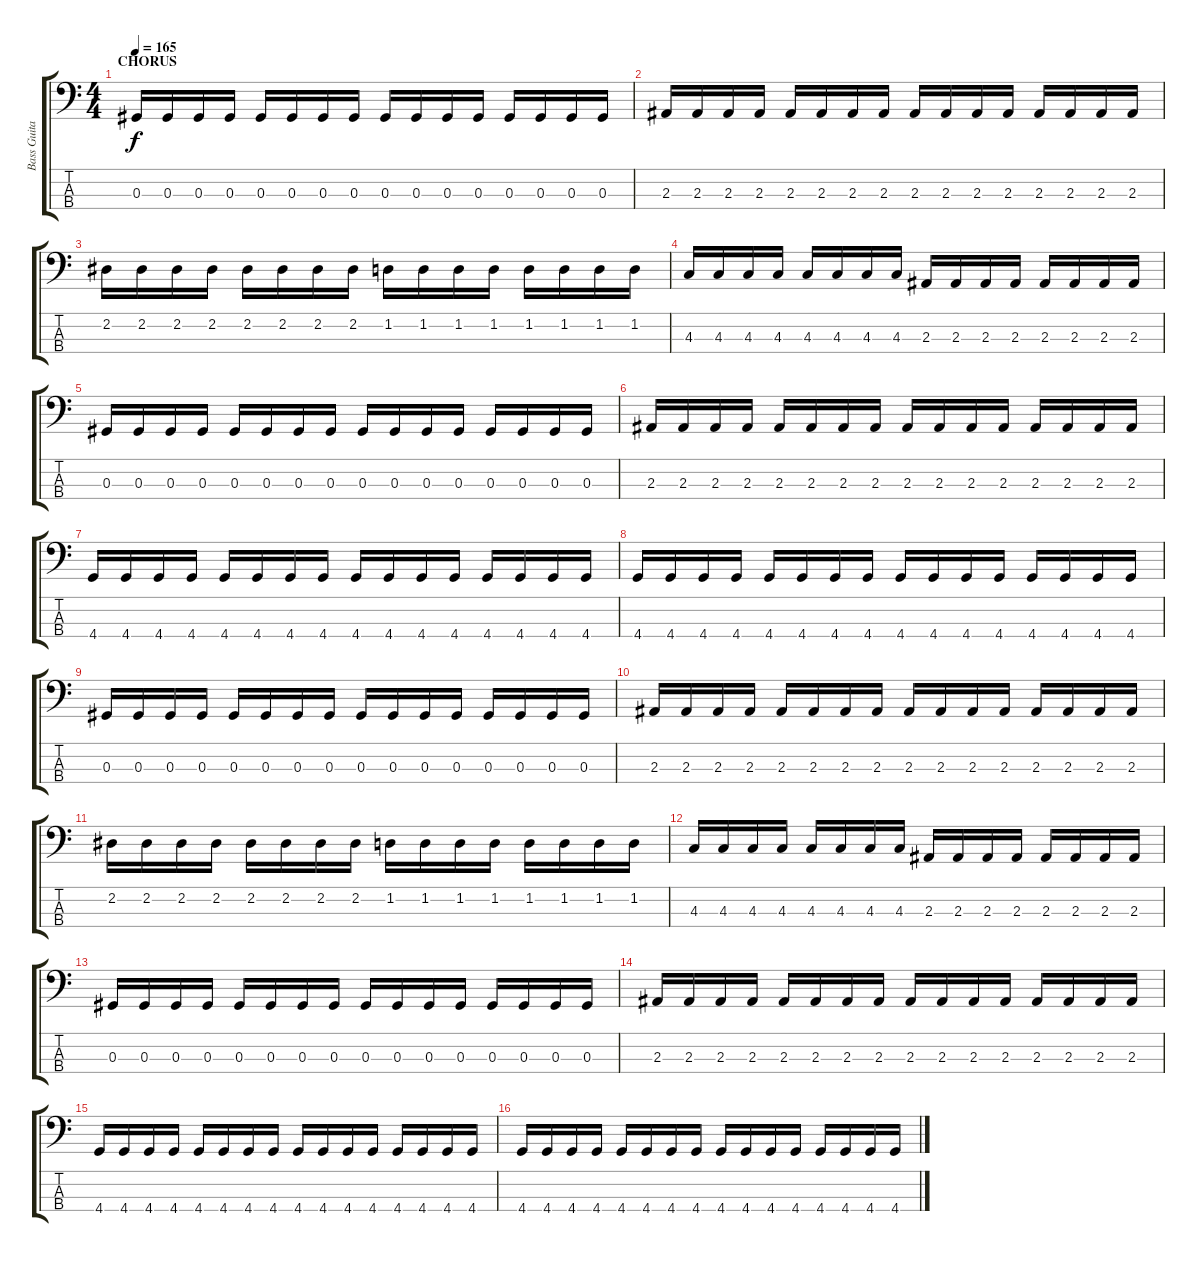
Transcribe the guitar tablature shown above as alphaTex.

\track ("Bass Guitar" "Bass Guita") {instrument electricbasspick}
\staff {score tabs}
\tuning (Gb2 Db2 Ab1 Eb1) {hide}
\ts (4 4)
\section ("" "CHORUS ")
\tempo 165
\clef f4
\ks c
0.3.16{dy f} 0.3.16 0.3.16 0.3.16 0.3.16 0.3.16 0.3.16 0.3.16 0.3.16 0.3.16 0.3.16 0.3.16 0.3.16 0.3.16 0.3.16 0.3.16 |
2.3.16 2.3.16 2.3.16 2.3.16 2.3.16 2.3.16 2.3.16 2.3.16 2.3.16 2.3.16 2.3.16 2.3.16 2.3.16 2.3.16 2.3.16 2.3.16 |
2.2.16 2.2.16 2.2.16 2.2.16 2.2.16 2.2.16 2.2.16 2.2.16 1.2.16 1.2.16 1.2.16 1.2.16 1.2.16 1.2.16 1.2.16 1.2.16 |
4.3.16 4.3.16 4.3.16 4.3.16 4.3.16 4.3.16 4.3.16 4.3.16 2.3.16 2.3.16 2.3.16 2.3.16 2.3.16 2.3.16 2.3.16 2.3.16 |
0.3.16 0.3.16 0.3.16 0.3.16 0.3.16 0.3.16 0.3.16 0.3.16 0.3.16 0.3.16 0.3.16 0.3.16 0.3.16 0.3.16 0.3.16 0.3.16 |
2.3.16 2.3.16 2.3.16 2.3.16 2.3.16 2.3.16 2.3.16 2.3.16 2.3.16 2.3.16 2.3.16 2.3.16 2.3.16 2.3.16 2.3.16 2.3.16 |
4.4.16 4.4.16 4.4.16 4.4.16 4.4.16 4.4.16 4.4.16 4.4.16 4.4.16 4.4.16 4.4.16 4.4.16 4.4.16 4.4.16 4.4.16 4.4.16 |
4.4.16 4.4.16 4.4.16 4.4.16 4.4.16 4.4.16 4.4.16 4.4.16 4.4.16 4.4.16 4.4.16 4.4.16 4.4.16 4.4.16 4.4.16 4.4.16 |
0.3.16 0.3.16 0.3.16 0.3.16 0.3.16 0.3.16 0.3.16 0.3.16 0.3.16 0.3.16 0.3.16 0.3.16 0.3.16 0.3.16 0.3.16 0.3.16 |
2.3.16 2.3.16 2.3.16 2.3.16 2.3.16 2.3.16 2.3.16 2.3.16 2.3.16 2.3.16 2.3.16 2.3.16 2.3.16 2.3.16 2.3.16 2.3.16 |
2.2.16 2.2.16 2.2.16 2.2.16 2.2.16 2.2.16 2.2.16 2.2.16 1.2.16 1.2.16 1.2.16 1.2.16 1.2.16 1.2.16 1.2.16 1.2.16 |
4.3.16 4.3.16 4.3.16 4.3.16 4.3.16 4.3.16 4.3.16 4.3.16 2.3.16 2.3.16 2.3.16 2.3.16 2.3.16 2.3.16 2.3.16 2.3.16 |
0.3.16 0.3.16 0.3.16 0.3.16 0.3.16 0.3.16 0.3.16 0.3.16 0.3.16 0.3.16 0.3.16 0.3.16 0.3.16 0.3.16 0.3.16 0.3.16 |
2.3.16 2.3.16 2.3.16 2.3.16 2.3.16 2.3.16 2.3.16 2.3.16 2.3.16 2.3.16 2.3.16 2.3.16 2.3.16 2.3.16 2.3.16 2.3.16 |
4.4.16 4.4.16 4.4.16 4.4.16 4.4.16 4.4.16 4.4.16 4.4.16 4.4.16 4.4.16 4.4.16 4.4.16 4.4.16 4.4.16 4.4.16 4.4.16 |
4.4.16 4.4.16 4.4.16 4.4.16 4.4.16 4.4.16 4.4.16 4.4.16 4.4.16 4.4.16 4.4.16 4.4.16 4.4.16 4.4.16 4.4.16 4.4.16
